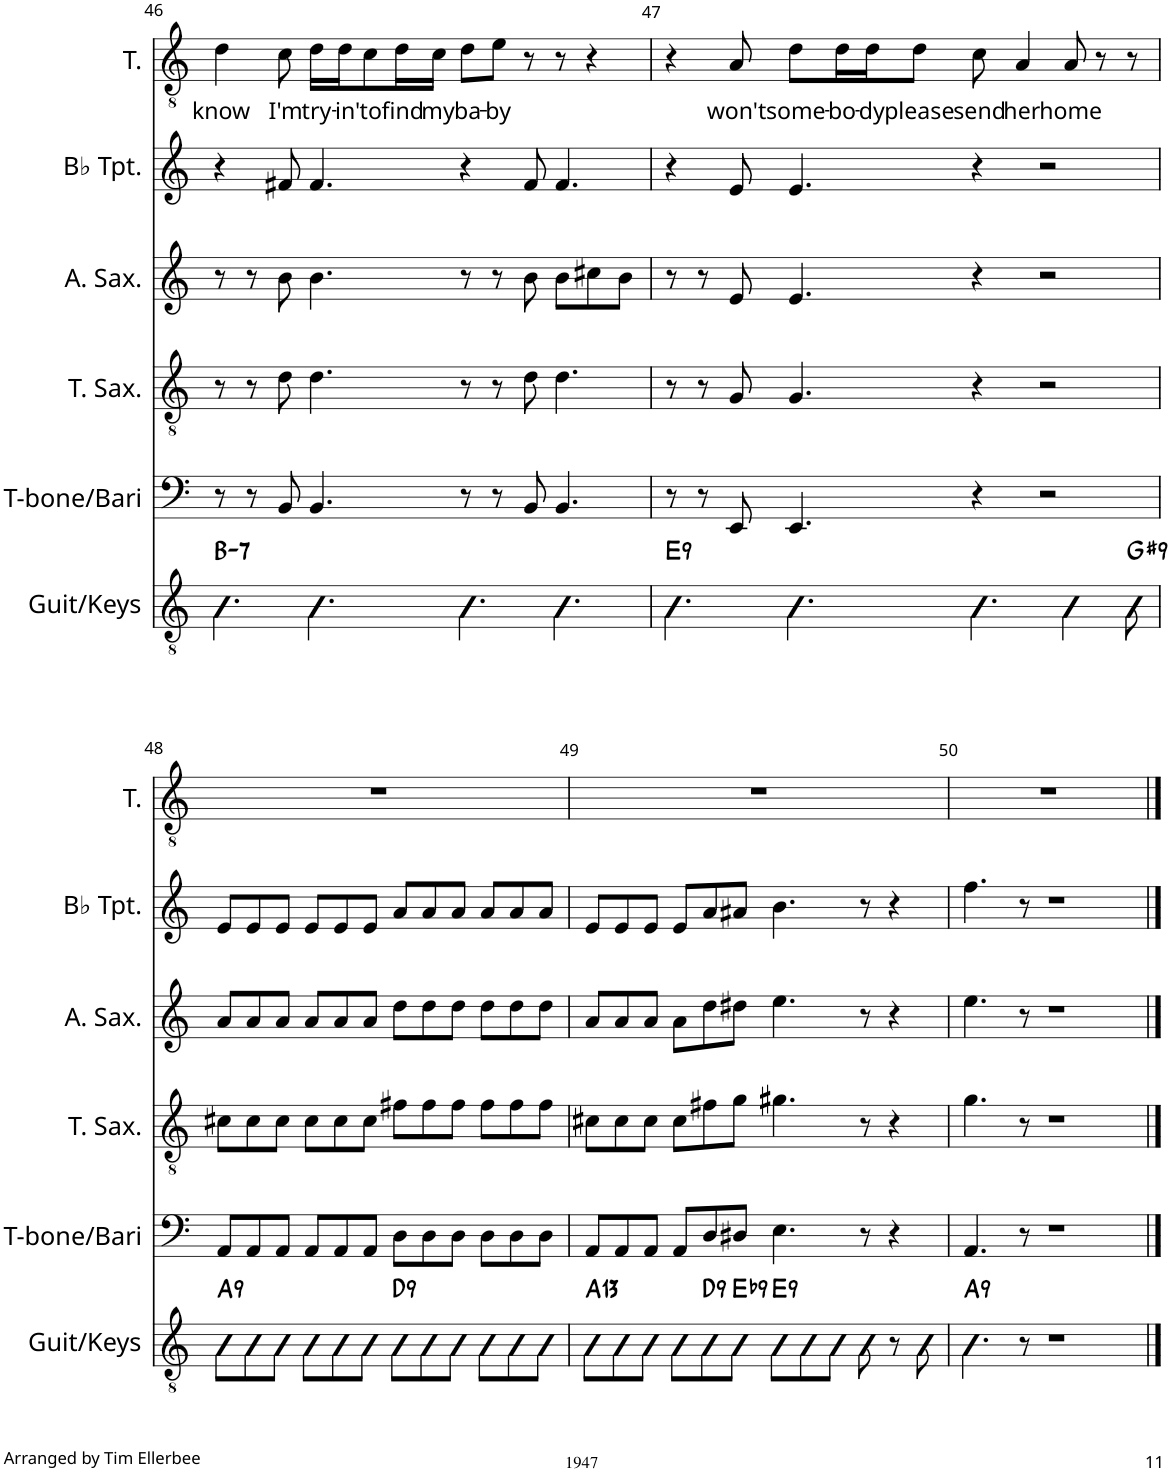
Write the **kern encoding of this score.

**kern	**harte	**kern	**kern	**kern	**kern	**kern	**text
*part6	*part6	*part5	*part4	*part3	*part2	*part1	*part1
*staff6	*	*staff5	*staff4	*staff3	*staff2	*staff1	*staff1
*I"Guit/Keys	*	*I"T-bone/Bari	*I"Tenor Saxophone	*I"Alto Saxophone	*I"Bb Trumpet	*I"Tenor	*
*I'Guit/Keys	*	*I'T-bone/Bari	*I'T. Sax.	*I'A. Sax.	*I'Bb Tpt.	*I'T.	*
!!LO:PB:g=z
*clefGv2	*	*clefF4	*clefGv2	*clefG2	*clefG2	*clefGv2	*
*	*	*ITrd12c21	*ITrd8c14	*ITrd5c9	*ITrd1c2	*ITrd1c2	*
*k[]	*	*k[]	*k[]	*k[]	*k[]	*k[]	*
*M12/8	*	*M12/8	*M12/8	*M12/8	*M12/8	*M12/8	*
=46	=46	=46	=46	=46	=46	=46	=46
!	!LO:H:kt=7	!	!	!	!	!	!LO:LY:b
4.B\	B:min7	8r	8r	8r	4r	4d\	know
.	.	8r	8r	8r	.	.	.
!	!	!	!	!	!	!	!LO:LY:b
.	.	8BB/	8d\	8b\	8f#X/	8c\	I'm
!	!	!	!	!	!	!	!LO:LY:b
4.B\	.	4.BB/	4.d\	4.b\	4.f#/	16d\LL	try-
!	!	!	!	!	!	!	!LO:LY:b
.	.	.	.	.	.	16d\J	-in'
!	!	!	!	!	!	!	!LO:LY:b
.	.	.	.	.	.	8c\	to
!	!	!	!	!	!	!	!LO:LY:b
.	.	.	.	.	.	16d\L	find
!	!	!	!	!	!	!	!LO:LY:b
.	.	.	.	.	.	16c\JJ	my
!	!	!	!	!	!	!	!LO:LY:b
4.B\	.	8r	8r	8r	4r	8d\L	ba-
!	!	!	!	!	!	!	!LO:LY:b
.	.	8r	8r	8r	.	8e\J	-by
.	.	8BB/	8d\	8b\	8f#/	8r	.
4.B\	.	4.BB/	4.d\	8b\L	4.f#/	8r	.
.	.	.	.	8cc#X\	.	4r	.
.	.	.	.	8b\J	.	.	.
=47	=47	=47	=47	=47	=47	=47	=47
!	!LO:H:kt=9	!	!	!	!	!	!
4.B\	E:9	8r	8r	8r	4r	4r	.
.	.	8r	8r	8r	.	.	.
!	!	!	!	!	!	!	!LO:LY:b
.	.	8EE/	8G/	8e/	8e/	8A/	won't
!	!	!	!	!	!	!	!LO:LY:b
4.B\	.	4.EE/	4.G/	4.e/	4.e/	8d\L	some-
!	!	!	!	!	!	!	!LO:LY:b
.	.	.	.	.	.	16d\L	-bo-
!	!	!	!	!	!	!	!LO:LY:b
.	.	.	.	.	.	16d\J	-dy
!	!	!	!	!	!	!	!LO:LY:b
.	.	.	.	.	.	8d\J	please
!	!	!	!	!	!	!	!LO:LY:b
4.B\	.	4r	4r	4r	4r	8c\	send
!	!	!	!	!	!	!	!LO:LY:b
.	.	.	.	.	.	4A/	her
.	.	2r	2r	2r	2r	.	.
!	!	!	!	!	!	!	!LO:LY:b
4B\	.	.	.	.	.	8A/	home
.	.	.	.	.	.	8r	.
!	!LO:H:kt=9	!	!	!	!	!	!
8Bn\	G#:9	.	.	.	.	8r	.
!!LO:LB:g=z
=48	=48	=48	=48	=48	=48	=48	=48
!	!LO:H:kt=9	!	!	!	!	!	!
8B\L	A:9	8AA/L	8c#X\L	8a/L	8e/L	1.r	.
8B\	.	8AA/	8c#\	8a/	8e/	.	.
8B\J	.	8AA/J	8c#\J	8a/J	8e/J	.	.
8B\L	.	8AA/L	8c#\L	8a/L	8e/L	.	.
8B\	.	8AA/	8c#\	8a/	8e/	.	.
8B\J	.	8AA/J	8c#\J	8a/J	8e/J	.	.
!	!LO:H:kt=9	!	!	!	!	!	!
8B\L	D:9	8D\L	8f#X\L	8dd\L	8a/L	.	.
8B\	.	8D\	8f#\	8dd\	8a/	.	.
8B\J	.	8D\J	8f#\J	8dd\J	8a/J	.	.
8B\L	.	8D\L	8f#\L	8dd\L	8a/L	.	.
8B\	.	8D\	8f#\	8dd\	8a/	.	.
8B\J	.	8D\J	8f#\J	8dd\J	8a/J	.	.
=49	=49	=49	=49	=49	=49	=49	=49
!	!LO:H:kt=13	!	!	!	!	!	!
8B\L	A:9(11,13)	8AA/L	8c#X\L	8a/L	8e/L	1.r	.
8B\	.	8AA/	8c#\	8a/	8e/	.	.
8B\J	.	8AA/J	8c#\J	8a/J	8e/J	.	.
8B\L	.	8AA/L	8c#\L	8a\L	8e/L	.	.
!	!LO:H:kt=9	!	!	!	!	!	!
8B\	D:9	8D/	8f#X\	8dd\	8a/	.	.
!	!LO:H:kt=9	!	!	!	!	!	!
8Bn\J	Eb:9	8D#X/J	8g\J	8dd#X\J	8a#X/J	.	.
!	!LO:H:kt=9	!	!	!	!	!	!
8B\L	E:9	4.E\	4.g#X\	4.ee\	4.b\	.	.
8B\	.	.	.	.	.	.	.
8B\J	.	.	.	.	.	.	.
8B\	.	8r	8r	8r	8r	.	.
8r	.	4r	4r	4r	4r	.	.
8B\	.	.	.	.	.	.	.
=50	=50	=50	=50	=50	=50	=50	=50
!	!LO:H:kt=9	!	!	!	!	!	!
4.B\	A:9	4.AA/	4.g\	4.ee\	4.ff\	1.r	.
8r	.	8r	8r	8r	8r	.	.
1r	.	1r	1r	1r	1r	.	.
==	==	==	==	==	==	==	==
*-	*-	*-	*-	*-	*-	*-	*-
